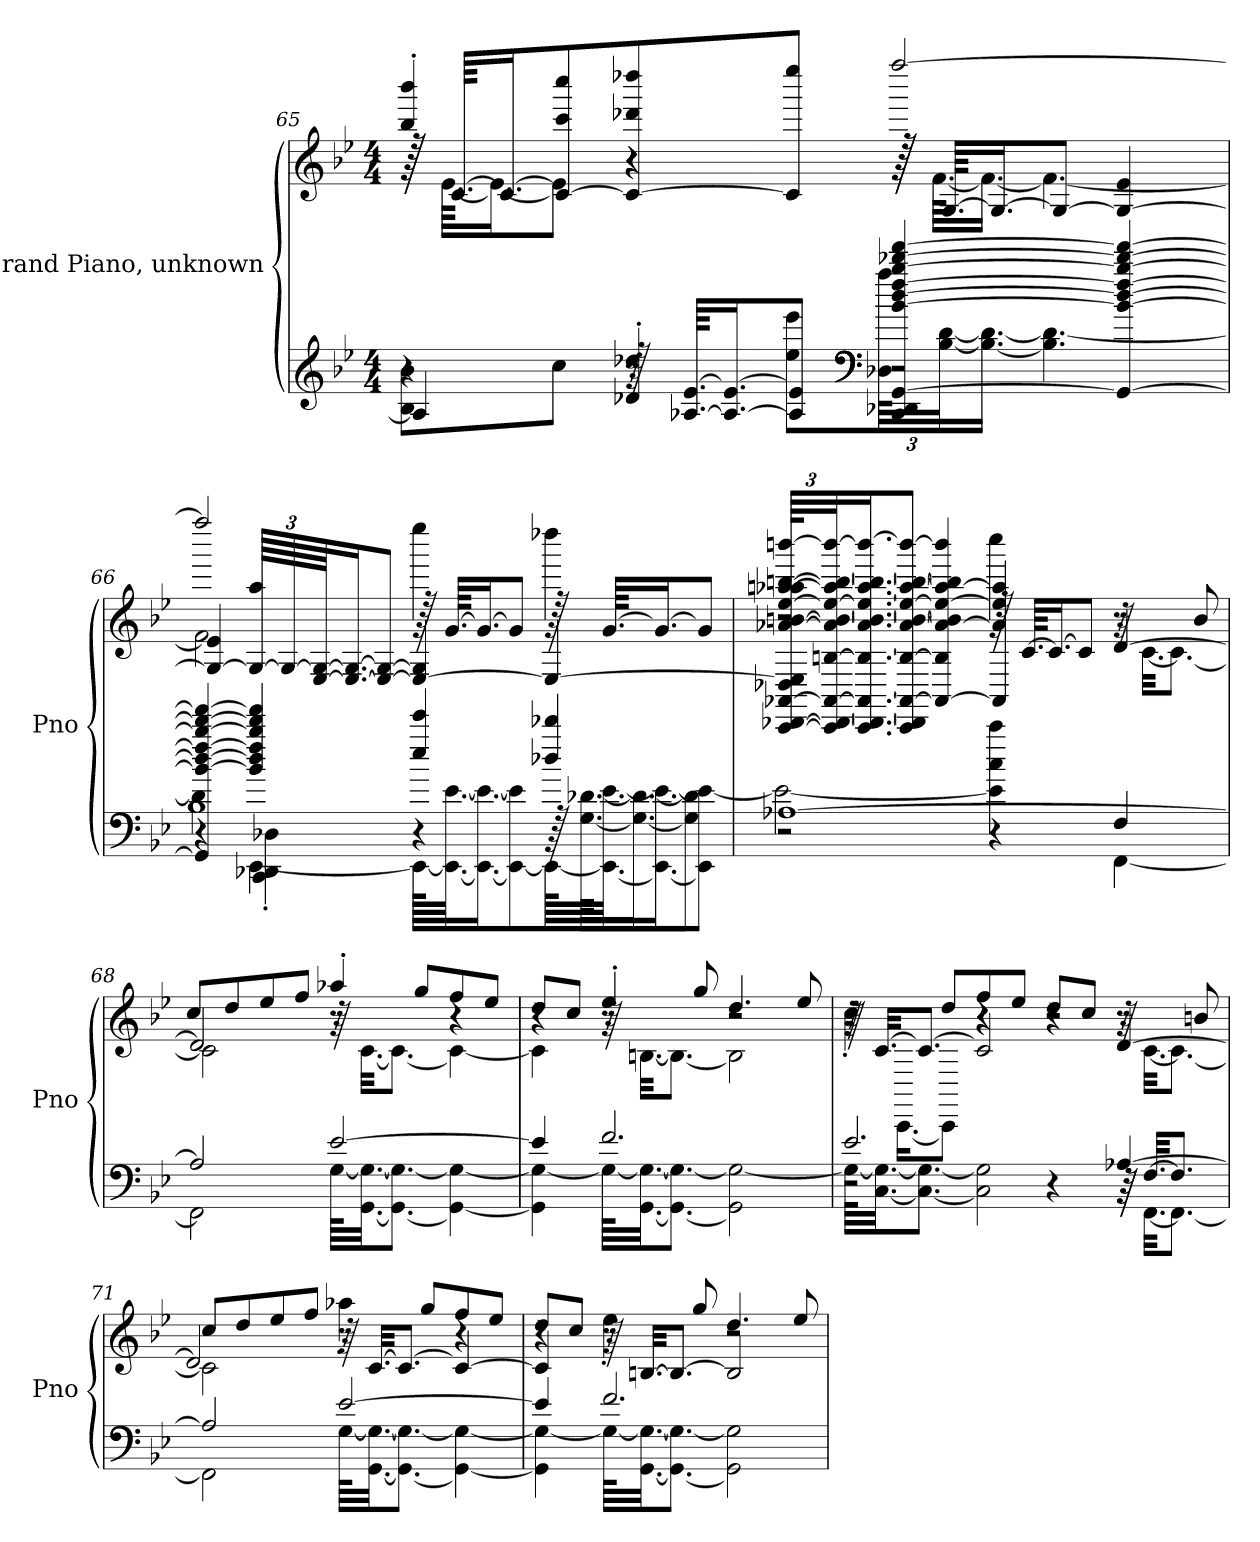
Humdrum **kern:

**kern	**kern
*part1	*part1
*staff2	*staff1
*I"Grand Piano, unknown	*
*I'Pno	*
!!LO:LB:g=z
*clefG2	*clefG2
*k[b-e-]	*k[b-e-]
*M4/4	*M4/4
=65	=65
*^	*^
*	*^	*	*^
4r	8B-\ 8b-\L	4A-/]	4bb-/' 4bbb-/'	128r	128r
.	.	.	.	[64.e-\KKLL	[64.c/KKLL
.	.	.	.	16.e-\J_	16.c/J_
.	8cc\J	.	.	8e-\J]	8c/_ 8ccc/ 8cccc/
4d-X/' 4dd-X/'	8r	128r	4r	4r	8c/_ 8ddd-X/ 8dddd-X/
.	.	[64.A-X/ [64.e-/KKLL	.	.	.
.	.	16.A-/_ 16.e-/_J	.	.	.
.	8ee-\ 8eee-\L	8A-/] 8e-/]J	.	.	8c/] 8eeee-/J
*clefF4	*	*	*	*	*
*	*Xbrackettup	*	*	*	*
4CC/ 4DD-X/ [4GG/ [4b-/ [4dd-/ [4ff/ [4bb-/ [4ddd-X/ [4fff/	96D-X\ 96aa\KLL	2r	[2ffff/	128r	128r
.	.	.	.	[64.f\KKLL	[64.G/KKLL
.	[48B-\ [48d-\J	.	.	.	.
.	16.B-\_ 16.d-\_JJ	.	.	16.f\JJ_	16.G/J_
.	4.B-\] 4.d-\_	.	.	4.f\_	8G/J_
4GG/_ 4b-/_ 4dd-/_ 4ff/_ 4bb-/_ 4ddd-/_ 4fff/_	.	.	.	.	4G/_ 4e-/
!!LO:LB:g=z	!!	!!
=66	=66	=66	=66	=66	=66
*	*	*^	*	*	*
4GG/] 4b-/_ 4dd-/_ 4ff/_ 4bb-/_ 4ddd-/_ 4fff/_	4d-\]	1B-	4r	2ffff/]	2f\]	4G/_ 4e-/
*	*	*	*	*	*	*Xbrackettup
4b-/] 4dd-/] 4ff/] 4bb-/] 4ddd-/] 4fff/]	[4EE-\	.	4CC\' 4DD-X\' 4D-X\'	.	.	96G/_ 96aa/LLLL
.	.	.	.	.	.	96G/_
.	.	.	.	.	.	[96E-/ 96G/_JJ
.	.	.	.	.	.	16.E-/_ 16.G/_J
.	.	.	.	.	.	8E-/_ 8G/_J
4ee-/ 4eee-/	128EE-\KLLLL_	.	4r	128r	4eeee-\	4E-/_ 4G/]
.	64.EE-\_ [64.e-\JJ	.	.	[64.g/KKLL	.	.
.	16.EE-\_ 16.e-\_J	.	.	16.g/J_	.	.
.	8EE-\_ 8e-\]	.	.	8g/J]	.	.
4dd-X/ 4ddd-X/	128EE-\KLLL_	.	128r	128r	4dddd-X\	4E-/_
.	64.EE-\_ [64.e-\JJ	.	[64.G\ [64.d-X\KKLL	[64.g/KKLL	.	.
.	16.EE-\_ 16.e-\_J	.	16.G\_ 16.d-\_J	16.g/J_	.	.
.	8EE-\] 8e-\_J	.	8G\] 8d-\]J	8g/J]	.	.
*	*	*v	*v	*	*	*
!!LO:PB:g=z	!!	!!
=67	=67	=67	=67	=67	=67
[1A-X	2e-\_	2r	2r	2r	[96CC/ [96DD-X/ [96AA-X/ 96D-X/ 96E-/] [96a-X/ [96bn/ [96ee-/ [96aa-X/ 96aan/ [96bbn/ [96bbbn/KLLL
.	.	.	.	.	48CC/_ 48DD-/_ 48AA-/_ [48Bn/ 48a-/_ 48b/_ 48ee-/_ 48aa-/_ 48bb/_ 48bbb/_J
.	.	.	.	.	16.CC/_ 16.DD-/_ 16.AA-/_ 16.B/_ 16.a-/_ 16.b/_ 16.ee-/_ 16.aa-/_ 16.bb/_ 16.bbb/_J
.	.	.	.	.	8CC/] 8DD-/] 8AA-/_ 8B/_ 8a-/_ 8b/_ 8ee-/_ 8aa-/_ 8bb/_ 8bbb/_J
.	.	.	.	.	4AA-/_ 4B/] 4a-/_ 4b/] 4ee-/_ 4aa-/_ 4bb/] 4bbb/]
.	4e-\] 4cc\ 4ccc\	4r	128r	4cccc\	4AA-/] 4a-/] 4ee-/] 4aa-/]
.	.	.	[64.c/KKLL	.	.
.	.	.	16.c/J_	.	.
.	.	.	8c/J]	.	.
.	[4FF\	4F/	[4d/	64r	8r
.	.	.	.	[32.c\KKL	.
.	.	.	.	8.c\J_	.
.	.	.	.	.	8b/
*	*v	*v	*	*	*
=68	=68	=68	=68	=68
2A-/]	2FF\]	2d/]	2c\]	8cc/L
.	.	.	.	8dd/
.	.	.	.	8ee-/
.	.	.	.	8ff/J
[2e-/	[64G\KLLL	4aa-X'/	64r	8r
.	[32.GG\ 32.G\_JJ	.	[32.c\KKL	.
.	8.GG\_ 8.G\_J	.	8.c\J_	.
.	.	.	.	8gg/L
.	4GG\_ 4G\_	4r	4c\_	8ff/
.	.	.	.	8ee-/J
!!LO:LB:g=z	!!	!!
=69	=69	=69	=69	=69
4e-/]	4GG\] 4G\_	4r	4c\]	8dd/L
.	.	.	.	8cc/J
2.f/	64G\KLLL_	4ee-'/	64r	8r
.	[32.GG\ 32.G\_JJ	.	[32.Bn\KKL	.
.	8.GG\_ 8.G\_J	.	8.B\J_	.
.	.	.	.	8gg/
.	2GG\] 2G\_	2r	2B\]	4.dd/
.	.	.	.	8ee-/
=70	=70	=70	=70	=70
*	*^	*	*	*^
2.e-/	64G\KLLL_	2r	8r	4cc'\	64r	32r
.	[32.C\ 32.G\_JJ	.	.	.	[32.c/KKL	.
.	.	.	.	.	.	[16.CC\KL
.	8.C\_ 8.G\_J	.	.	.	8.c/J_	.
.	.	.	8dd/L	.	.	8CC\J]
.	2C\] 2G\]	.	8ff/	4r	2c/]	4r
.	.	.	8ee-/J	.	.	.
.	.	4r	8dd/L	4r	.	2r
.	.	.	8cc/J	.	.	.
[4A-X/	64r	64r	8r	64r	[4d/	.
.	[32.FF\KKL	[32.F/KKL	.	[32.c\KKL	.	.
.	8.FF\J_	8.F/J]	.	8.c\J_	.	.
.	.	.	8bn/	.	.	.
*	*v	*v	*	*	*	*
*	*	*	*	*v	*v
!!LO:LB:g=z
=71	=71	=71	=71	=71
2A-/]	2FF\]	8cc/L	2c\]	2d/]
.	.	8dd/	.	.
.	.	8ee-/	.	.
.	.	8ff/J	.	.
[2e-/	[64G\KLLL	8r	4aa-X'\	64r
.	[32.GG\ 32.G\_JJ	.	.	[32.c/KKL
.	8.GG\_ 8.G\_J	.	.	8.c/J_
.	.	8gg/L	.	.
.	4GG\_ 4G\_	8ff/	4r	4c/_
.	.	8ee-/J	.	.
=72	=72	=72	=72	=72
4e-/]	4GG\] 4G\_	8dd/L	4r	4c/]
.	.	8cc/J	.	.
2.f/	64G\KLLL_	8r	4ee-'\	64r
.	[32.GG\ 32.G\_JJ	.	.	[32.Bn/KKL
.	8.GG\_ 8.G\_J	.	.	8.B/J_
.	.	8gg/	.	.
.	2GG\] 2G\]	4.dd/	2r	2B/]
.	.	8ee-/	.	.
*v	*v	*	*	*
*	*v	*v	*v
=	=
*-	*-
